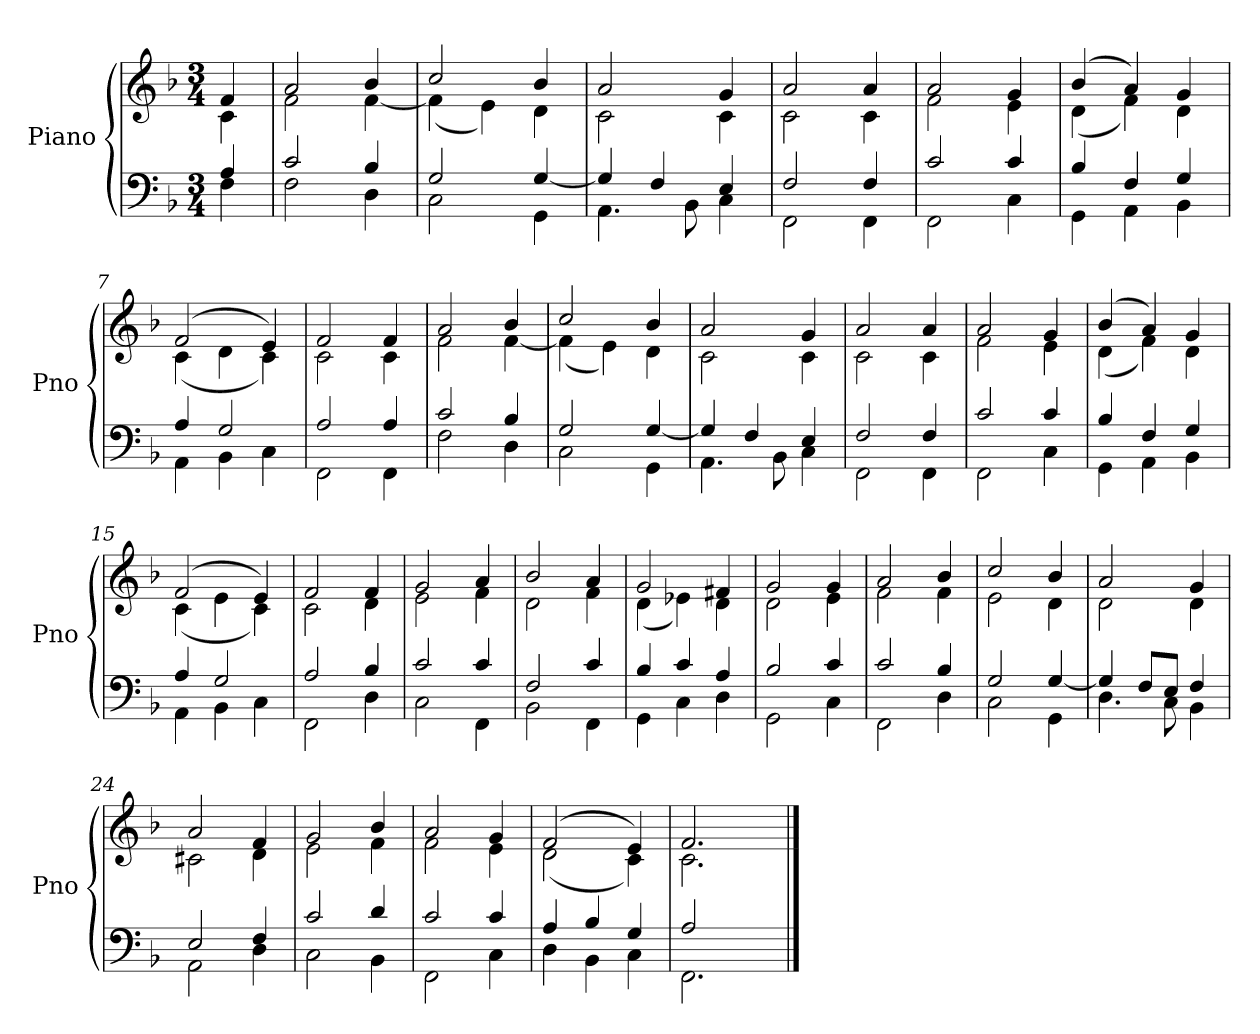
**kern	**kern
*part1	*part1
*staff2	*staff1
*I"Piano	*
*I'Pno	*
*clefF4	*clefG2
*k[b-]	*k[b-]
*F:	*F:
*M3/4	*M3/4
=	=
*^	*^
*	*^	*	*
4ryy	4A/	4F\	4f/	4c\
=1	=1	=1	=1	=1
2.ryy	2c/	2F\	2a/	2f\
.	4B-/	4D\	4b-/	[4f\
=2	=2	=2	=2	=2
2.ryy	2G/	2C\	2cc/	(4f\]
.	.	.	.	4e\)
.	[4G/	4GG\	4b-/	4d\
=3	=3	=3	=3	=3
2.ryy	4G/]	4.AA\	2a/	2c\
.	4F/	.	.	.
.	.	8BB-\	.	.
.	4E/	4C\	4g/	4c\
=4	=4	=4	=4	=4
2.ryy	2F/	2FF\	2a/	2c\
.	4F/	4FF\	4a/	4c\
=5	=5	=5	=5	=5
2.ryy	2c/	2FF\	2a/	2f\
.	4c/	4C\	4g/	4e\
=6	=6	=6	=6	=6
2.ryy	4B-/	4GG\	(4b-/	(4d\
.	4F/	4AA\	4a/)	4f\)
.	4G/	4BB-\	4g/	4d\
=7	=7	=7	=7	=7
2.ryy	4A/	4AA\	(2f/	(4c\
.	2G/	4BB-\	.	4d\
.	.	4C\	4e/)	4c\)
=8	=8	=8	=8	=8
2.ryy	2A/	2FF\	2f/	2c\
.	4A/	4FF\	4f/	4c\
!!LO:LB:g=z	!!
=9	=9	=9	=9	=9
2.ryy	2c/	2F\	2a/	2f\
.	4B-/	4D\	4b-/	[4f\
=10	=10	=10	=10	=10
2.ryy	2G/	2C\	2cc/	(4f\]
.	.	.	.	4e\)
.	[4G/	4GG\	4b-/	4d\
=11	=11	=11	=11	=11
2.ryy	4G/]	4.AA\	2a/	2c\
.	4F/	.	.	.
.	.	8BB-\	.	.
.	4E/	4C\	4g/	4c\
=12	=12	=12	=12	=12
2.ryy	2F/	2FF\	2a/	2c\
.	4F/	4FF\	4a/	4c\
=13	=13	=13	=13	=13
2.ryy	2c/	2FF\	2a/	2f\
.	4c/	4C\	4g/	4e\
=14	=14	=14	=14	=14
2.ryy	4B-/	4GG\	(4b-/	(4d\
.	4F/	4AA\	4a/)	4f\)
.	4G/	4BB-\	4g/	4d\
=15	=15	=15	=15	=15
2.ryy	4A/	4AA\	(2f/	(4c\
.	2G/	4BB-\	.	4e\
.	.	4C\	4e/)	4c\)
=16	=16	=16	=16	=16
2.ryy	2A/	2FF\	2f/	2c\
.	4B-/	4D\	4f/	4d\
=17	=17	=17	=17	=17
2.ryy	2c/	2C\	2g/	2e\
.	4c/	4FF\	4a/	4f\
!!LO:LB:g=z	!!
=18	=18	=18	=18	=18
2.ryy	2F/	2BB-\	2b-/	2d\
.	4c/	4FF\	4a/	4f\
=19	=19	=19	=19	=19
2.ryy	4B-/	4GG\	2g/	(4d\
.	4c/	4C\	.	4e-X\)
.	4A/	4D\	4f#X/	4d\
=20	=20	=20	=20	=20
2.ryy	2B-/	2GG\	2g/	2d\
.	4c/	4C\	4g/	4e\
=21	=21	=21	=21	=21
2.ryy	2c/	2FF\	2a/	2f\
.	4B-/	4D\	4b-/	4f\
=22	=22	=22	=22	=22
2.ryy	2G/	2C\	2cc/	2e\
.	[4G/	4GG\	4b-/	4d\
=23	=23	=23	=23	=23
2.ryy	4G/]	4.D\	2a/	2d\
.	8F/L	.	.	.
.	8E/J	8C\	.	.
.	4F/	4BB-\	4g/	4d\
=24	=24	=24	=24	=24
2.ryy	2E/	2AA\	2a/	2c#X\
.	4F/	4D\	4f/	4d\
=25	=25	=25	=25	=25
2.ryy	2c/	2C\	2g/	2e\
.	4d/	4BB-\	4b-/	4f\
=26	=26	=26	=26	=26
2.ryy	2c/	2FF\	2a/	2f\
.	4c/	4C\	4g/	4e\
!!LO:LB:g=z	!!
=27	=27	=27	=27	=27
2.ryy	4A/	4D\	(2f/	(2d\
.	4B-/	4BB-\	.	.
.	4G/	4C\	4e/)	4c\)
=28	=28	=28	=28	=28
2.ryy	2A/	2.FF\	2.f/	2.c\
.	4ryy	.	.	.
*v	*v	*v	*	*
*	*v	*v
==	==
*-	*-
